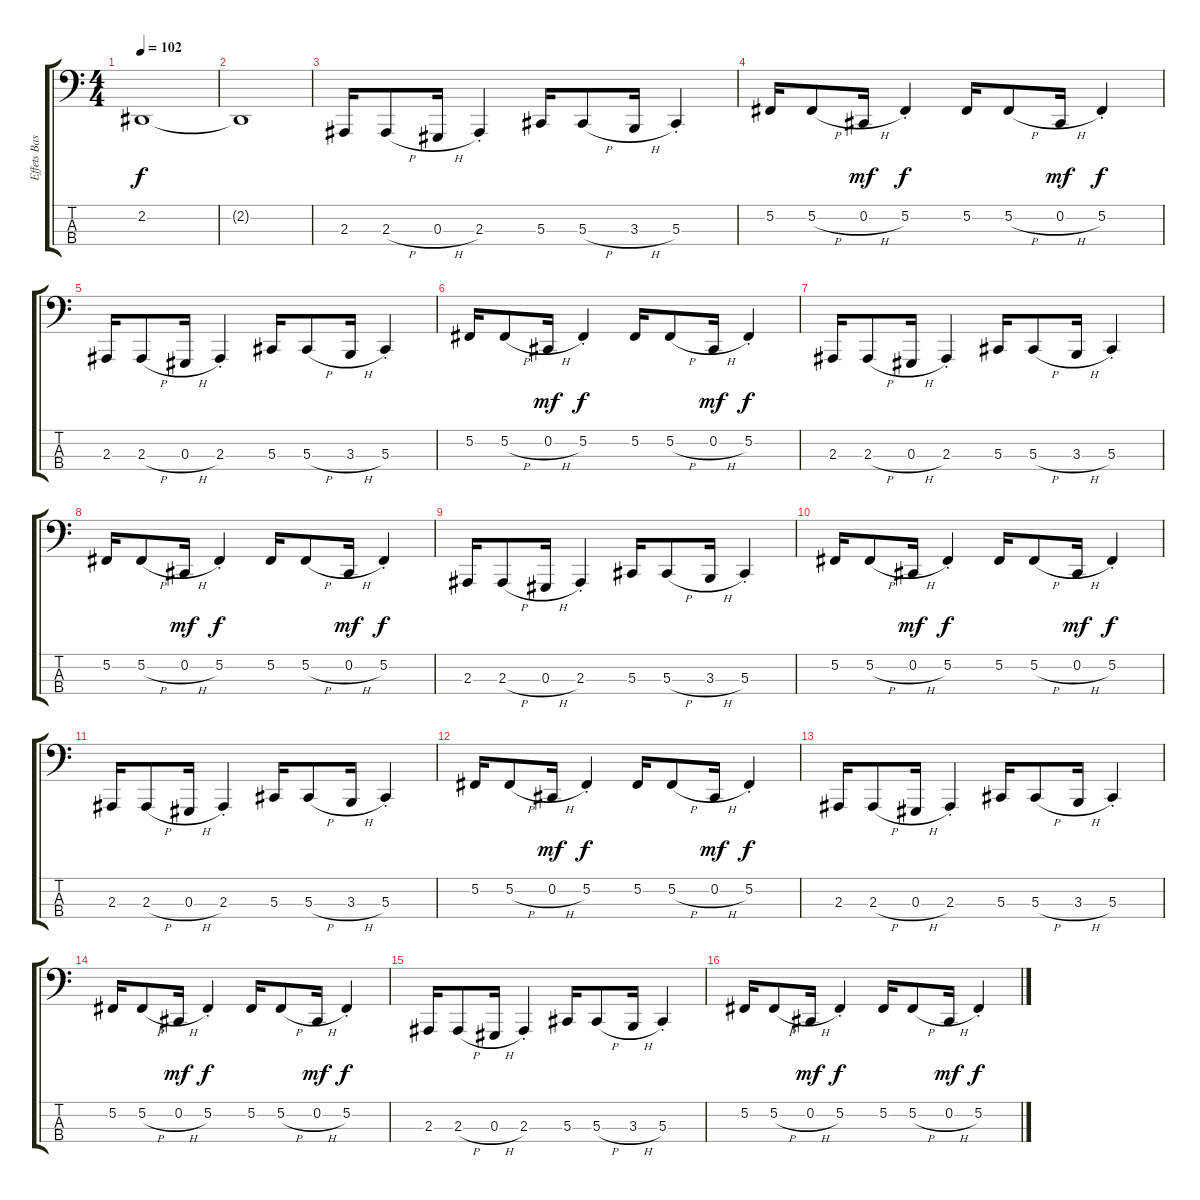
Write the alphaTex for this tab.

\track ("Effets Basse" "Effets Bas") {instrument lead2sawtooth}
\staff {score tabs}
\tuning (Gb2 Db2 Ab1 Eb1) {hide}
\ts (4 4)
\tempo 102
\clef f4
\ks c
2.2.1{dy f} |
2.2{t}.1 |
2.3.16 2.3{h}.8 0.3{h}.16 2.3{st}.4 5.3.16 5.3{h}.8 3.3{h}.16 5.3{st}.4 |
5.2.16 5.2{h}.8 0.2{h}.16{dy mf} 5.2{st}.4{dy f} 5.2.16 5.2{h}.8 0.2{h}.16{dy mf} 5.2{st}.4{dy f} |
2.3.16 2.3{h}.8 0.3{h}.16 2.3{st}.4 5.3.16 5.3{h}.8 3.3{h}.16 5.3{st}.4 |
5.2.16 5.2{h}.8 0.2{h}.16{dy mf} 5.2{st}.4{dy f} 5.2.16 5.2{h}.8 0.2{h}.16{dy mf} 5.2{st}.4{dy f} |
2.3.16 2.3{h}.8 0.3{h}.16 2.3{st}.4 5.3.16 5.3{h}.8 3.3{h}.16 5.3{st}.4 |
5.2.16 5.2{h}.8 0.2{h}.16{dy mf} 5.2{st}.4{dy f} 5.2.16 5.2{h}.8 0.2{h}.16{dy mf} 5.2{st}.4{dy f} |
2.3.16 2.3{h}.8 0.3{h}.16 2.3{st}.4 5.3.16 5.3{h}.8 3.3{h}.16 5.3{st}.4 |
5.2.16 5.2{h}.8 0.2{h}.16{dy mf} 5.2{st}.4{dy f} 5.2.16 5.2{h}.8 0.2{h}.16{dy mf} 5.2{st}.4{dy f} |
2.3.16 2.3{h}.8 0.3{h}.16 2.3{st}.4 5.3.16 5.3{h}.8 3.3{h}.16 5.3{st}.4 |
5.2.16 5.2{h}.8 0.2{h}.16{dy mf} 5.2{st}.4{dy f} 5.2.16 5.2{h}.8 0.2{h}.16{dy mf} 5.2{st}.4{dy f} |
2.3.16 2.3{h}.8 0.3{h}.16 2.3{st}.4 5.3.16 5.3{h}.8 3.3{h}.16 5.3{st}.4 |
5.2.16 5.2{h}.8 0.2{h}.16{dy mf} 5.2{st}.4{dy f} 5.2.16 5.2{h}.8 0.2{h}.16{dy mf} 5.2{st}.4{dy f} |
2.3.16 2.3{h}.8 0.3{h}.16 2.3{st}.4 5.3.16 5.3{h}.8 3.3{h}.16 5.3{st}.4 |
5.2.16 5.2{h}.8 0.2{h}.16{dy mf} 5.2{st}.4{dy f} 5.2.16 5.2{h}.8 0.2{h}.16{dy mf} 5.2{st}.4{dy f}
